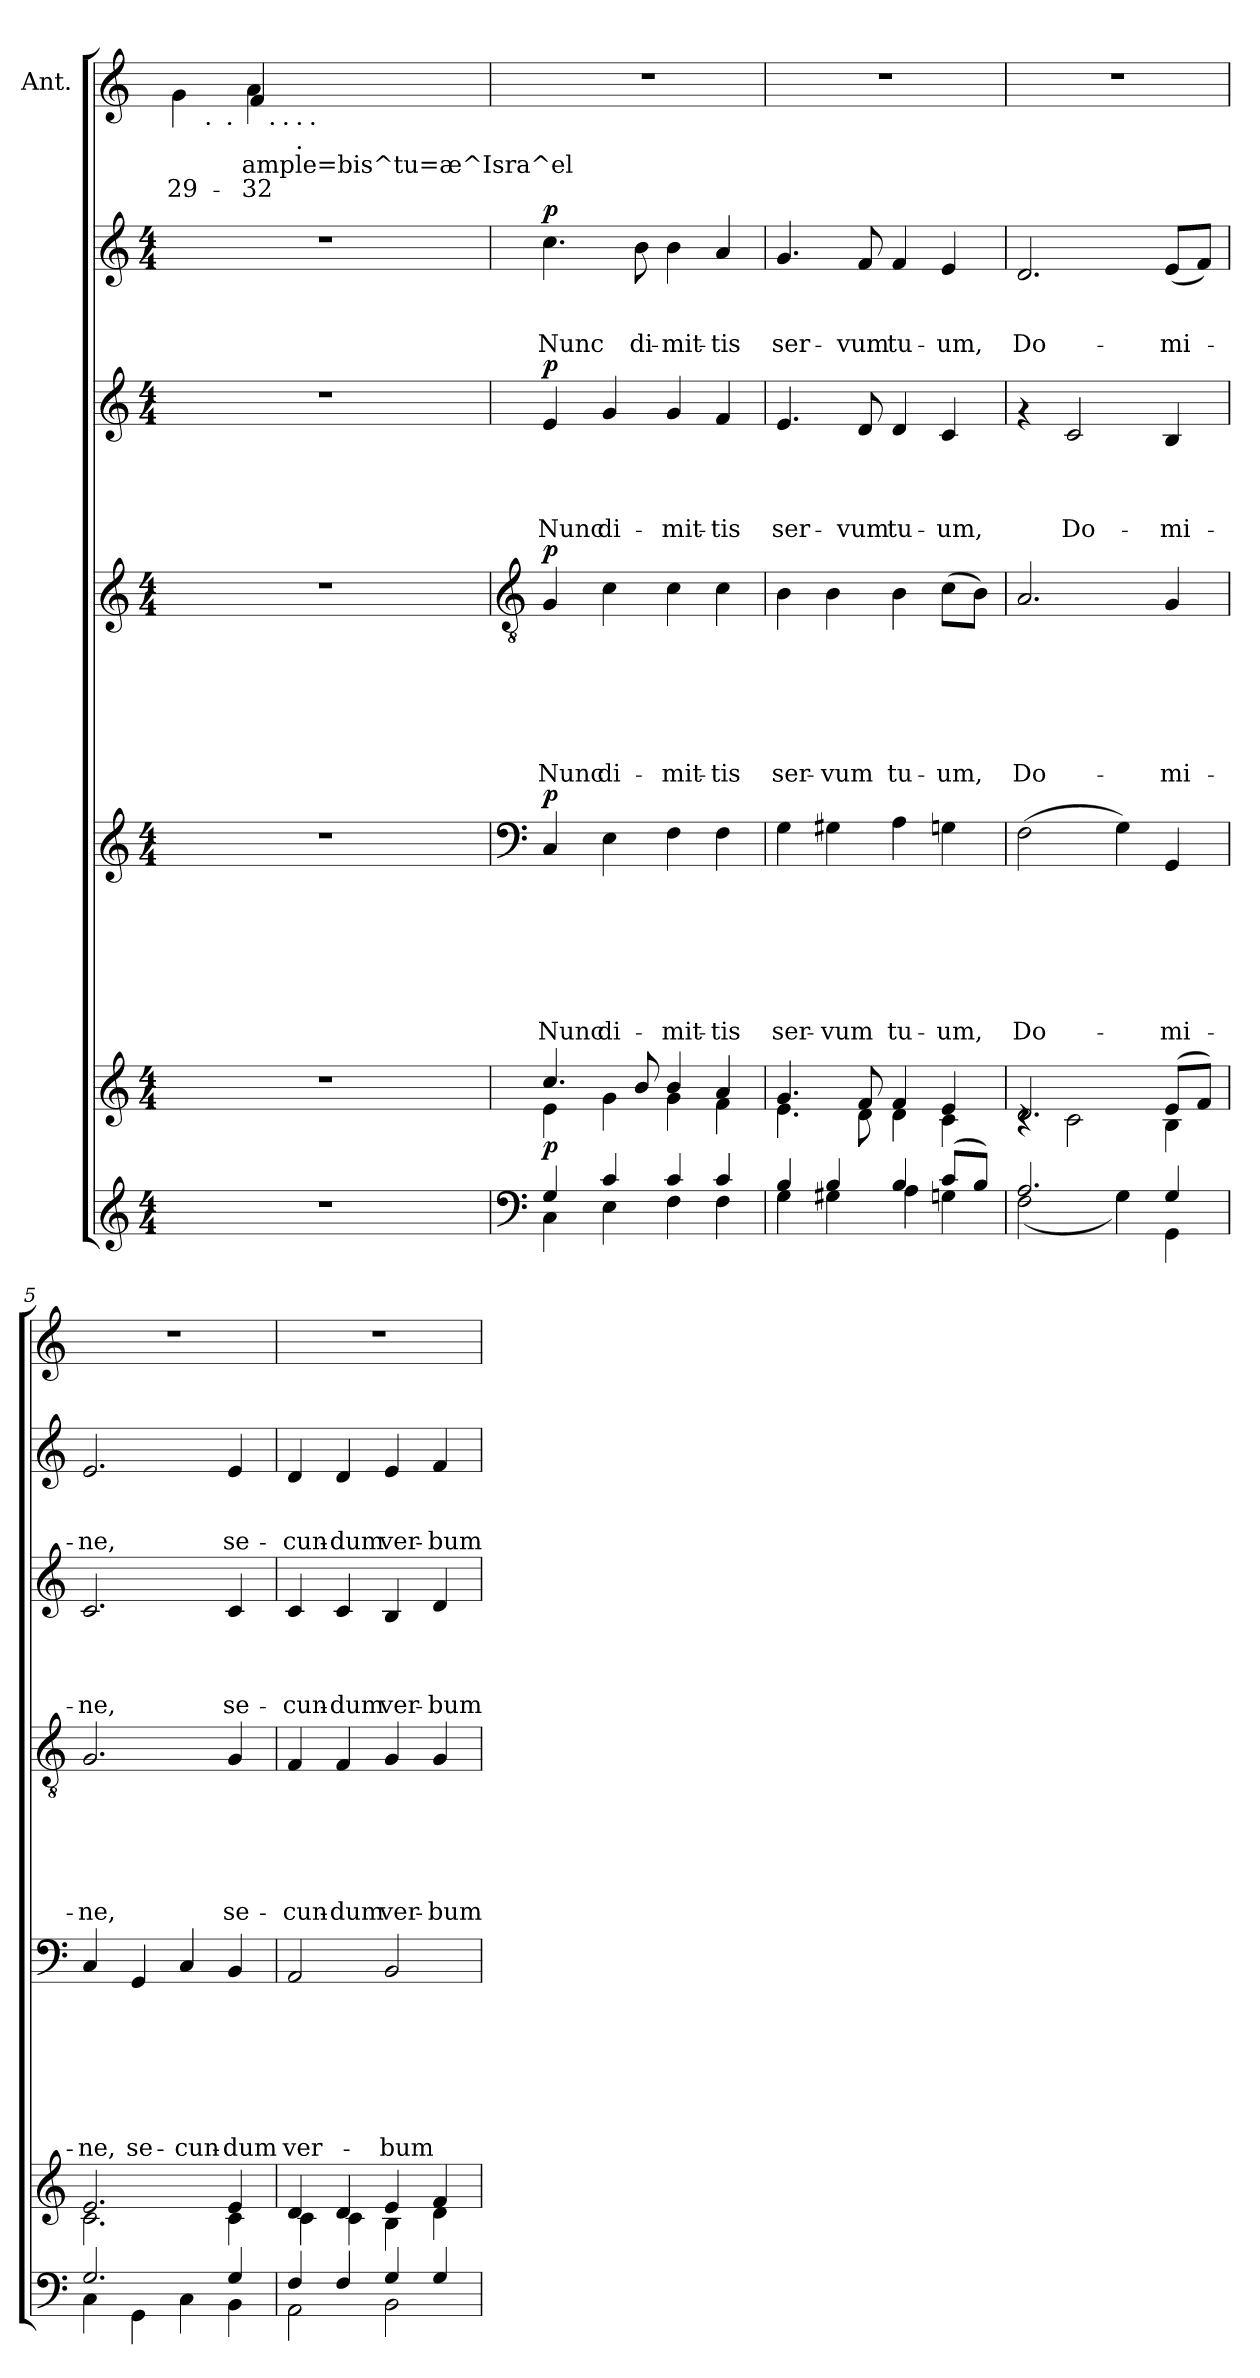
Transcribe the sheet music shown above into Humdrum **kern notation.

**kern	**kern	**dynam	**kern	**text	**text	**text	**text	**text	**text	**text	**dynam	**kern	**text	**text	**text	**text	**text	**text	**dynam	**kern	**text	**text	**text	**text	**dynam	**kern	**text	**text	**text	**dynam	**kern	**text	**text
*part7	*part6	*part6	*part5	*part5	*part5	*part5	*part5	*part5	*part5	*part5	*part5	*part4	*part4	*part4	*part4	*part4	*part4	*part4	*part4	*part3	*part3	*part3	*part3	*part3	*part3	*part2	*part2	*part2	*part2	*part2	*part1	*part1	*part1
*staff7	*staff6	*staff6	*staff5	*staff5	*staff5	*staff5	*staff5	*staff5	*staff5	*staff5	*staff5	*staff4	*staff4	*staff4	*staff4	*staff4	*staff4	*staff4	*staff4	*staff3	*staff3	*staff3	*staff3	*staff3	*staff3	*staff2	*staff2	*staff2	*staff2	*staff2	*staff1	*staff1	*staff1
*	*	*	*	*	*	*	*	*	*	*	*	*	*	*	*	*	*	*	*	*	*	*	*	*	*	*	*	*	*	*	*I"Ant.	*	*
*clefG2	*clefG2	*	*clefG2	*	*	*	*	*	*	*	*	*clefG2	*	*	*	*	*	*	*	*clefG2	*	*	*	*	*	*clefG2	*	*	*	*	*clefG2	*	*
*k[]	*k[]	*	*k[]	*	*	*	*	*	*	*	*	*k[]	*	*	*	*	*	*	*	*k[]	*	*	*	*	*	*k[]	*	*	*	*	*k[]	*	*
*C:	*C:	*	*C:	*	*	*	*	*	*	*	*	*C:	*	*	*	*	*	*	*	*C:	*	*	*	*	*	*C:	*	*	*	*	*C:	*	*
*M4/4	*M4/4	*	*M4/4	*	*	*	*	*	*	*	*	*M4/4	*	*	*	*	*	*	*	*M4/4	*	*	*	*	*	*M4/4	*	*	*	*	*	*	*
=1	=1	=1	=1	=1	=1	=1	=1	=1	=1	=1	=1	=1	=1	=1	=1	=1	=1	=1	=1	=1	=1	=1	=1	=1	=1	=1	=1	=1	=1	=1	=1	=1	=1
!	!	!	!	!	!	!	!	!	!	!	!	!	!	!	!	!	!	!	!	!	!	!	!	!	!	!	!	!	!	!	!LO:TX:b:t=.	!	!
!	!	!	!	!	!	!	!	!	!	!	!	!	!	!	!	!	!	!	!	!	!	!	!	!	!	!	!	!	!	!	!LO:TX:b:t=.	!	!
!	!	!	!	!	!	!	!	!	!	!	!	!	!	!	!	!	!	!	!	!	!	!	!	!	!	!	!	!	!	!	!LO:TX:b:t=.	!	!
!	!	!	!	!	!	!	!	!	!	!	!	!	!	!	!	!	!	!	!	!	!	!	!	!	!	!	!	!	!	!	!LO:TX:b:t=.	!	!
!	!	!	!	!	!	!	!	!	!	!	!	!	!	!	!	!	!	!	!	!	!	!	!	!	!	!	!	!	!	!	!LO:TX:b:t=.	!	!
!	!	!	!	!	!	!	!	!	!	!	!	!	!	!	!	!	!	!	!	!	!	!	!	!	!	!	!	!	!	!	!LO:TX:b:t=.	!	!
!	!	!	!	!	!	!	!	!	!	!	!	!	!	!	!	!	!	!	!	!	!	!	!	!	!	!	!	!	!	!	!LO:TX:b:t=.	!	!
!	!	!	!	!	!	!	!	!	!	!	!	!	!	!	!	!	!	!	!	!	!	!	!	!	!	!	!	!	!	!	!LO:TX:b:t=.	!	!
!	!	!	!	!	!	!	!	!	!	!	!	!	!	!	!	!	!	!	!	!	!	!	!	!	!	!	!	!	!	!	!LO:TX:b:t=.	!	!
!	!	!	!	!	!	!	!	!	!	!	!	!	!	!	!	!	!	!	!	!	!	!	!	!	!	!	!	!	!	!	!LO:TX:b:t=.	!	!
!	!	!	!	!	!	!	!	!	!	!	!	!	!	!	!	!	!	!	!	!	!	!	!	!	!	!	!	!	!	!	!LO:N:head=solid	!	!LO:LY:b:rj
*	*	*	*	*	*	*	*	*	*	*	*	*	*	*	*	*	*	*	*	*	*	*	*	*	*	*	*	*	*	*	*^	*	*
*	*	*	*	*	*	*	*	*	*	*	*	*	*	*	*	*	*	*	*	*	*	*	*	*	*	*	*	*	*	*	*	*^	*	*
*	*	*	*	*	*	*	*	*	*	*	*	*	*	*	*	*	*	*	*	*	*	*	*	*	*	*	*	*	*	*	*	*	*^	*	*
*	*	*	*	*	*	*	*	*	*	*	*	*	*	*	*	*	*	*	*	*	*	*	*	*	*	*	*	*	*	*	*	*	*	*^	*	*
*	*	*	*	*	*	*	*	*	*	*	*	*	*	*	*	*	*	*	*	*	*	*	*	*	*	*	*	*	*	*	*	*	*	*	*^	*	*
*	*	*	*	*	*	*	*	*	*	*	*	*	*	*	*	*	*	*	*	*	*	*	*	*	*	*	*	*	*	*	*	*	*	*	*	*^	*	*
*	*	*	*	*	*	*	*	*	*	*	*	*	*	*	*	*	*	*	*	*	*	*	*	*	*	*	*	*	*	*	*	*	*	*	*	*	*^	*	*
1r	1r	.	1r	.	.	.	.	.	.	.	.	1r	.	.	.	.	.	.	.	1r	.	.	.	.	.	1r	.	.	.	.	4g\	4ryy	8ryy	8.ryy	4ryy	4ryy	4.ryy	4ryy	.	29-
!	!	!	!	!	!	!	!	!	!	!	!	!	!	!	!	!	!	!	!	!	!	!	!	!	!	!	!	!	!	!	!	!	!LO:TX:b:t=.	!	!	!	!	!	!	!
.	.	.	.	.	.	.	.	.	.	.	.	.	.	.	.	.	.	.	.	.	.	.	.	.	.	.	.	.	.	.	.	.	2..ryy	.	.	.	.	.	.	.
!	!	!	!	!	!	!	!	!	!	!	!	!	!	!	!	!	!	!	!	!	!	!	!	!	!	!	!	!	!	!	!	!	!	!LO:TX:b:t=.	!	!	!	!	!	!
.	.	.	.	.	.	.	.	.	.	.	.	.	.	.	.	.	.	.	.	.	.	.	.	.	.	.	.	.	.	.	.	.	.	2ryy	.	.	.	.	.	.
!	!	!	!	!	!	!	!	!	!	!	!	!	!	!	!	!	!	!	!	!	!	!	!	!	!	!	!	!	!	!	!LO:N:head=solid	!LO:N:head=solid	!	!	!	!	!	!	!LO:LY:b:rj	!LO:LY:b:rj
.	.	.	.	.	.	.	.	.	.	.	.	.	.	.	.	.	.	.	.	.	.	.	.	.	.	.	.	.	.	.	4a\	4f/	.	.	16ryy	16.ryy	.	8ryy	ample=bis^tu=æ^Isra^el	-32
!	!	!	!	!	!	!	!	!	!	!	!	!	!	!	!	!	!	!	!	!	!	!	!	!	!	!	!	!	!	!	!	!	!	!	!LO:TX:b:t=.	!	!	!	!	!
.	.	.	.	.	.	.	.	.	.	.	.	.	.	.	.	.	.	.	.	.	.	.	.	.	.	.	.	.	.	.	.	.	.	.	2ryy	.	.	.	.	.
!	!	!	!	!	!	!	!	!	!	!	!	!	!	!	!	!	!	!	!	!	!	!	!	!	!	!	!	!	!	!	!	!	!	!	!	!LO:TX:b:t=.	!	!	!	!
.	.	.	.	.	.	.	.	.	.	.	.	.	.	.	.	.	.	.	.	.	.	.	.	.	.	.	.	.	.	.	.	.	.	.	.	2ryy	.	.	.	.
!	!	!	!	!	!	!	!	!	!	!	!	!	!	!	!	!	!	!	!	!	!	!	!	!	!	!	!	!	!	!	!	!	!	!	!	!	!LO:TX:b:t=.	!	!	!
!	!	!	!	!	!	!	!	!	!	!	!	!	!	!	!	!	!	!	!	!	!	!	!	!	!	!	!	!	!	!	!	!	!	!	!	!	!LO:TX:b:t=.	!	!	!
.	.	.	.	.	.	.	.	.	.	.	.	.	.	.	.	.	.	.	.	.	.	.	.	.	.	.	.	.	.	.	.	.	.	.	.	.	2ryy	32ryy	.	.
!	!	!	!	!	!	!	!	!	!	!	!	!	!	!	!	!	!	!	!	!	!	!	!	!	!	!	!	!	!	!	!	!	!	!	!	!	!	!LO:TX:b:t=.	!	!
.	.	.	.	.	.	.	.	.	.	.	.	.	.	.	.	.	.	.	.	.	.	.	.	.	.	.	.	.	.	.	.	.	.	.	.	.	.	2ryy	.	.
.	.	.	.	.	.	.	.	.	.	.	.	.	.	.	.	.	.	.	.	.	.	.	.	.	.	.	.	.	.	.	2ryy	2ryy	.	.	.	.	.	.	.	.
.	.	.	.	.	.	.	.	.	.	.	.	.	.	.	.	.	.	.	.	.	.	.	.	.	.	.	.	.	.	.	.	.	.	4ryy	.	.	.	.	.	.
.	.	.	.	.	.	.	.	.	.	.	.	.	.	.	.	.	.	.	.	.	.	.	.	.	.	.	.	.	.	.	.	.	.	.	8.ryy	.	.	.	.	.
.	.	.	.	.	.	.	.	.	.	.	.	.	.	.	.	.	.	.	.	.	.	.	.	.	.	.	.	.	.	.	.	.	.	.	.	8ryy	.	.	.	.
.	.	.	.	.	.	.	.	.	.	.	.	.	.	.	.	.	.	.	.	.	.	.	.	.	.	.	.	.	.	.	.	.	.	.	.	.	8ryy	.	.	.
.	.	.	.	.	.	.	.	.	.	.	.	.	.	.	.	.	.	.	.	.	.	.	.	.	.	.	.	.	.	.	.	.	.	.	.	.	.	16.ryy	.	.
.	.	.	.	.	.	.	.	.	.	.	.	.	.	.	.	.	.	.	.	.	.	.	.	.	.	.	.	.	.	.	.	.	.	16ryy	.	.	.	.	.	.
.	.	.	.	.	.	.	.	.	.	.	.	.	.	.	.	.	.	.	.	.	.	.	.	.	.	.	.	.	.	.	.	.	.	.	.	32ryy	.	.	.	.
*	*	*	*	*	*	*	*	*	*	*	*	*	*	*	*	*	*	*	*	*	*	*	*	*	*	*	*	*	*	*	*v	*v	*v	*v	*v	*v	*v	*v	*	*
!!LO:LB:g=z
=2	=2	=2	=2	=2	=2	=2	=2	=2	=2	=2	=2	=2	=2	=2	=2	=2	=2	=2	=2	=2	=2	=2	=2	=2	=2	=2	=2	=2	=2	=2	=2	=2	=2
*clefF4	*	*	*clefF4	*	*	*	*	*	*	*	*	*clefGv2	*	*	*	*	*	*	*	*	*	*	*	*	*	*	*	*	*	*	*	*	*
*^	*^	*	*	*	*	*	*	*	*	*	*	*	*	*	*	*	*	*	*	*	*	*	*	*	*	*	*	*	*	*	*^	*	*
*	*	*	*	*	*	*	*	*	*	*	*	*	*	*	*	*	*	*	*	*	*	*	*	*	*	*	*	*	*	*	*	*	*	*^	*	*
*	*	*	*	*	*	*	*	*	*	*	*	*	*	*	*	*	*	*	*	*	*	*	*	*	*	*	*	*	*	*	*	*	*	*	*^	*	*
*	*	*	*	*	*	*	*	*	*	*	*	*	*	*	*	*	*	*	*	*	*	*	*	*	*	*	*	*	*	*	*	*	*	*	*	*^	*	*
*	*	*	*	*	*	*	*	*	*	*	*	*	*	*	*	*	*	*	*	*	*	*	*	*	*	*	*	*	*	*	*	*	*	*	*	*	*^	*	*
*	*	*	*	*	*	*	*	*	*	*	*	*	*	*	*	*	*	*	*	*	*	*	*	*	*	*	*	*	*	*	*	*	*	*	*	*	*	*^	*	*
*	*	*	*	*	*	*	*	*	*	*	*	*	*	*	*	*	*	*	*	*	*	*	*	*	*	*	*	*	*	*	*	*	*	*	*	*	*	*	*^	*	*
!	!	!	!	!LO:DY:b	!	!	!	!	!	!	!	!LO:LY:b	!LO:DY:b	!	!	!	!	!	!	!LO:LY:b	!LO:DY:b	!	!	!	!	!LO:LY:b	!LO:DY:b	!	!	!	!LO:LY:b	!LO:DY:b	!	!	!	!	!	!	!	!	!	!
*	*	*	*	*	*	*	*	*	*	*	*	*	*	*	*	*	*	*	*	*	*	*	*	*	*	*	*	*	*	*	*	*	*v	*v	*v	*v	*v	*v	*v	*v	*	*
4G/	4C\	4.cc/	4e\	p	4C/	.	.	.	.	.	.	Nunc	p	4G/	.	.	.	.	.	Nunc	p	4e/	.	.	.	Nunc	p	4.cc\	.	.	Nunc	p	1r	.	.
!	!	!	!	!	!	!	!	!	!	!	!	!LO:LY:b	!	!	!	!	!	!	!	!LO:LY:b	!	!	!	!	!	!LO:LY:b	!	!	!	!	!	!	!	!	!
4c/	4E\	.	4g\	.	4E\	.	.	.	.	.	.	di-	.	4c\	.	.	.	.	.	di-	.	4g/	.	.	.	di-	.	.	.	.	.	.	.	.	.
!	!	!	!	!	!	!	!	!	!	!	!	!	!	!	!	!	!	!	!	!	!	!	!	!	!	!	!	!	!	!	!LO:LY:b	!	!	!	!
.	.	8b/	.	.	.	.	.	.	.	.	.	.	.	.	.	.	.	.	.	.	.	.	.	.	.	.	.	8b\	.	.	di-	.	.	.	.
!	!	!	!	!	!	!	!	!	!	!	!	!LO:LY:b	!	!	!	!	!	!	!	!LO:LY:b	!	!	!	!	!	!LO:LY:b	!	!	!	!	!LO:LY:b	!	!	!	!
4c/	4F\	4b/	4g\	.	4F\	.	.	.	.	.	.	-mit-	.	4c\	.	.	.	.	.	-mit-	.	4g/	.	.	.	-mit-	.	4b\	.	.	-mit-	.	.	.	.
!	!	!	!	!	!	!	!	!	!	!	!	!LO:LY:b	!	!	!	!	!	!	!	!LO:LY:b	!	!	!	!	!	!LO:LY:b	!	!	!	!	!LO:LY:b	!	!	!	!
4c/	4F\	4a/	4f\	.	4F\	.	.	.	.	.	.	-tis	.	4c\	.	.	.	.	.	-tis	.	4f/	.	.	.	-tis	.	4a/	.	.	-tis	.	.	.	.
=3	=3	=3	=3	=3	=3	=3	=3	=3	=3	=3	=3	=3	=3	=3	=3	=3	=3	=3	=3	=3	=3	=3	=3	=3	=3	=3	=3	=3	=3	=3	=3	=3	=3	=3	=3
!	!	!	!	!	!	!	!	!	!	!	!	!LO:LY:b	!	!	!	!	!	!	!	!LO:LY:b	!	!	!	!	!	!LO:LY:b	!	!	!	!	!LO:LY:b	!	!	!	!
4B/	4G\	4.g/	4.e\	.	4G\	.	.	.	.	.	.	ser-	.	4B\	.	.	.	.	.	ser-	.	4.e/	.	.	.	ser-	.	4.g/	.	.	ser-	.	1r	.	.
!	!	!	!	!	!	!	!	!	!	!	!	!LO:LY:b	!	!	!	!	!	!	!	!LO:LY:b	!	!	!	!	!	!	!	!	!	!	!	!	!	!	!
4B/	4G#X\	.	.	.	4G#X\	.	.	.	.	.	.	-vum	.	4B\	.	.	.	.	.	-vum	.	.	.	.	.	.	.	.	.	.	.	.	.	.	.
!	!	!	!	!	!	!	!	!	!	!	!	!	!	!	!	!	!	!	!	!	!	!	!	!	!	!LO:LY:b	!	!	!	!	!LO:LY:b	!	!	!	!
.	.	8f/	8d\	.	.	.	.	.	.	.	.	.	.	.	.	.	.	.	.	.	.	8d/	.	.	.	-vum	.	8f/	.	.	-vum	.	.	.	.
!	!	!	!	!	!	!	!	!	!	!	!	!LO:LY:b	!	!	!	!	!	!	!	!LO:LY:b	!	!	!	!	!	!LO:LY:b	!	!	!	!	!LO:LY:b	!	!	!	!
4B/	4A\	4f/	4d\	.	4A\	.	.	.	.	.	.	tu-	.	4B\	.	.	.	.	.	tu-	.	4d/	.	.	.	tu-	.	4f/	.	.	tu-	.	.	.	.
!	!	!	!	!	!	!	!	!	!	!	!	!LO:LY:b	!	!	!	!	!	!	!	!LO:LY:b	!	!	!	!	!	!LO:LY:b	!	!	!	!	!LO:LY:b	!	!	!	!
(>8c/L	4Gn\	4e/	4c\	.	4Gn\	.	.	.	.	.	.	-um,	.	(>8c\L	.	.	.	.	.	-um,	.	4c/	.	.	.	-um,	.	4e/	.	.	-um,	.	.	.	.
8B/J)	.	.	.	.	.	.	.	.	.	.	.	.	.	8B\J)	.	.	.	.	.	.	.	.	.	.	.	.	.	.	.	.	.	.	.	.	.
=4	=4	=4	=4	=4	=4	=4	=4	=4	=4	=4	=4	=4	=4	=4	=4	=4	=4	=4	=4	=4	=4	=4	=4	=4	=4	=4	=4	=4	=4	=4	=4	=4	=4	=4	=4
!	!	!	!	!	!	!	!	!	!	!	!	!LO:LY:b	!	!	!	!	!	!	!	!LO:LY:b	!	!	!	!	!	!	!	!	!	!	!LO:LY:b	!	!	!	!
2.A/	(<2F\	2.d/	4rB	.	(>2F\	.	.	.	.	.	.	Do-	.	2.A/	.	.	.	.	.	Do-	.	4rf	.	.	.	.	.	2.d/	.	.	Do-	.	1r	.	.
!	!	!	!	!	!	!	!	!	!	!	!	!	!	!	!	!	!	!	!	!	!	!	!	!	!	!LO:LY:b	!	!	!	!	!	!	!	!	!
.	.	.	2c\	.	.	.	.	.	.	.	.	.	.	.	.	.	.	.	.	.	.	2c/	.	.	.	Do-	.	.	.	.	.	.	.	.	.
.	4G\)	.	.	.	4G\)	.	.	.	.	.	.	.	.	.	.	.	.	.	.	.	.	.	.	.	.	.	.	.	.	.	.	.	.	.	.
!	!	!	!	!	!	!	!	!	!	!	!	!LO:LY:b	!	!	!	!	!	!	!	!LO:LY:b	!	!	!	!	!	!LO:LY:b	!	!	!	!	!LO:LY:b	!	!	!	!
4G/	4GG\	(>8e/L	4B\	.	4GG/	.	.	.	.	.	.	-mi-	.	4G/	.	.	.	.	.	-mi-	.	4B/	.	.	.	-mi-	.	(<8e/L	.	.	-mi-	.	.	.	.
.	.	8f/J)	.	.	.	.	.	.	.	.	.	.	.	.	.	.	.	.	.	.	.	.	.	.	.	.	.	8f/J)	.	.	.	.	.	.	.
=5	=5	=5	=5	=5	=5	=5	=5	=5	=5	=5	=5	=5	=5	=5	=5	=5	=5	=5	=5	=5	=5	=5	=5	=5	=5	=5	=5	=5	=5	=5	=5	=5	=5	=5	=5
!	!	!	!	!	!	!	!	!	!	!	!	!LO:LY:b	!	!	!	!	!	!	!	!LO:LY:b	!	!	!	!	!	!LO:LY:b	!	!	!	!	!LO:LY:b	!	!	!	!
2.G/	4C\	2.e/	2.c\	.	4C/	.	.	.	.	.	.	-ne,	.	2.G/	.	.	.	.	.	-ne,	.	2.c/	.	.	.	-ne,	.	2.e/	.	.	-ne,	.	1r	.	.
!	!	!	!	!	!	!	!	!	!	!	!	!LO:LY:b	!	!	!	!	!	!	!	!	!	!	!	!	!	!	!	!	!	!	!	!	!	!	!
.	4GG\	.	.	.	4GG/	.	.	.	.	.	.	se-	.	.	.	.	.	.	.	.	.	.	.	.	.	.	.	.	.	.	.	.	.	.	.
!	!	!	!	!	!	!	!	!	!	!	!	!LO:LY:b	!	!	!	!	!	!	!	!	!	!	!	!	!	!	!	!	!	!	!	!	!	!	!
.	4C\	.	.	.	4C/	.	.	.	.	.	.	-cun-	.	.	.	.	.	.	.	.	.	.	.	.	.	.	.	.	.	.	.	.	.	.	.
!	!	!	!	!	!	!	!	!	!	!	!	!LO:LY:b	!	!	!	!	!	!	!	!LO:LY:b	!	!	!	!	!	!LO:LY:b	!	!	!	!	!LO:LY:b	!	!	!	!
4G/	4BB\	4e/	4c\	.	4BB/	.	.	.	.	.	.	-dum	.	4G/	.	.	.	.	.	se-	.	4c/	.	.	.	se-	.	4e/	.	.	se-	.	.	.	.
!!LO:PB:g=z
=6	=6	=6	=6	=6	=6	=6	=6	=6	=6	=6	=6	=6	=6	=6	=6	=6	=6	=6	=6	=6	=6	=6	=6	=6	=6	=6	=6	=6	=6	=6	=6	=6	=6	=6	=6
!	!	!	!	!	!	!	!	!	!	!	!	!LO:LY:b	!	!	!	!	!	!	!	!LO:LY:b	!	!	!	!	!	!LO:LY:b	!	!	!	!	!LO:LY:b	!	!	!	!
4F/	2AA\	4d/	4c\	.	2AA/	.	.	.	.	.	.	ver-	.	4F/	.	.	.	.	.	-cun-	.	4c/	.	.	.	-cun-	.	4d/	.	.	-cun-	.	1r	.	.
!	!	!	!	!	!	!	!	!	!	!	!	!	!	!	!	!	!	!	!	!LO:LY:b	!	!	!	!	!	!LO:LY:b	!	!	!	!	!LO:LY:b	!	!	!	!
4F/	.	4d/	4c\	.	.	.	.	.	.	.	.	.	.	4F/	.	.	.	.	.	-dum	.	4c/	.	.	.	-dum	.	4d/	.	.	-dum	.	.	.	.
!	!	!	!	!	!	!	!	!	!	!	!	!LO:LY:b	!	!	!	!	!	!	!	!LO:LY:b	!	!	!	!	!	!LO:LY:b	!	!	!	!	!LO:LY:b	!	!	!	!
4G/	2BB\	4e/	4B\	.	2BB/	.	.	.	.	.	.	-bum	.	4G/	.	.	.	.	.	ver-	.	4B/	.	.	.	ver-	.	4e/	.	.	ver-	.	.	.	.
!	!	!	!	!	!	!	!	!	!	!	!	!	!	!	!	!	!	!	!	!LO:LY:b	!	!	!	!	!	!LO:LY:b	!	!	!	!	!LO:LY:b	!	!	!	!
4G/	.	4f/	4d\	.	.	.	.	.	.	.	.	.	.	4G/	.	.	.	.	.	-bum	.	4d/	.	.	.	-bum	.	4f/	.	.	-bum	.	.	.	.
*v	*v	*	*	*	*	*	*	*	*	*	*	*	*	*	*	*	*	*	*	*	*	*	*	*	*	*	*	*	*	*	*	*	*	*	*
*	*v	*v	*	*	*	*	*	*	*	*	*	*	*	*	*	*	*	*	*	*	*	*	*	*	*	*	*	*	*	*	*	*	*	*
=	=	=	=	=	=	=	=	=	=	=	=	=	=	=	=	=	=	=	=	=	=	=	=	=	=	=	=	=	=	=	=	=	=
*-	*-	*-	*-	*-	*-	*-	*-	*-	*-	*-	*-	*-	*-	*-	*-	*-	*-	*-	*-	*-	*-	*-	*-	*-	*-	*-	*-	*-	*-	*-	*-	*-	*-
